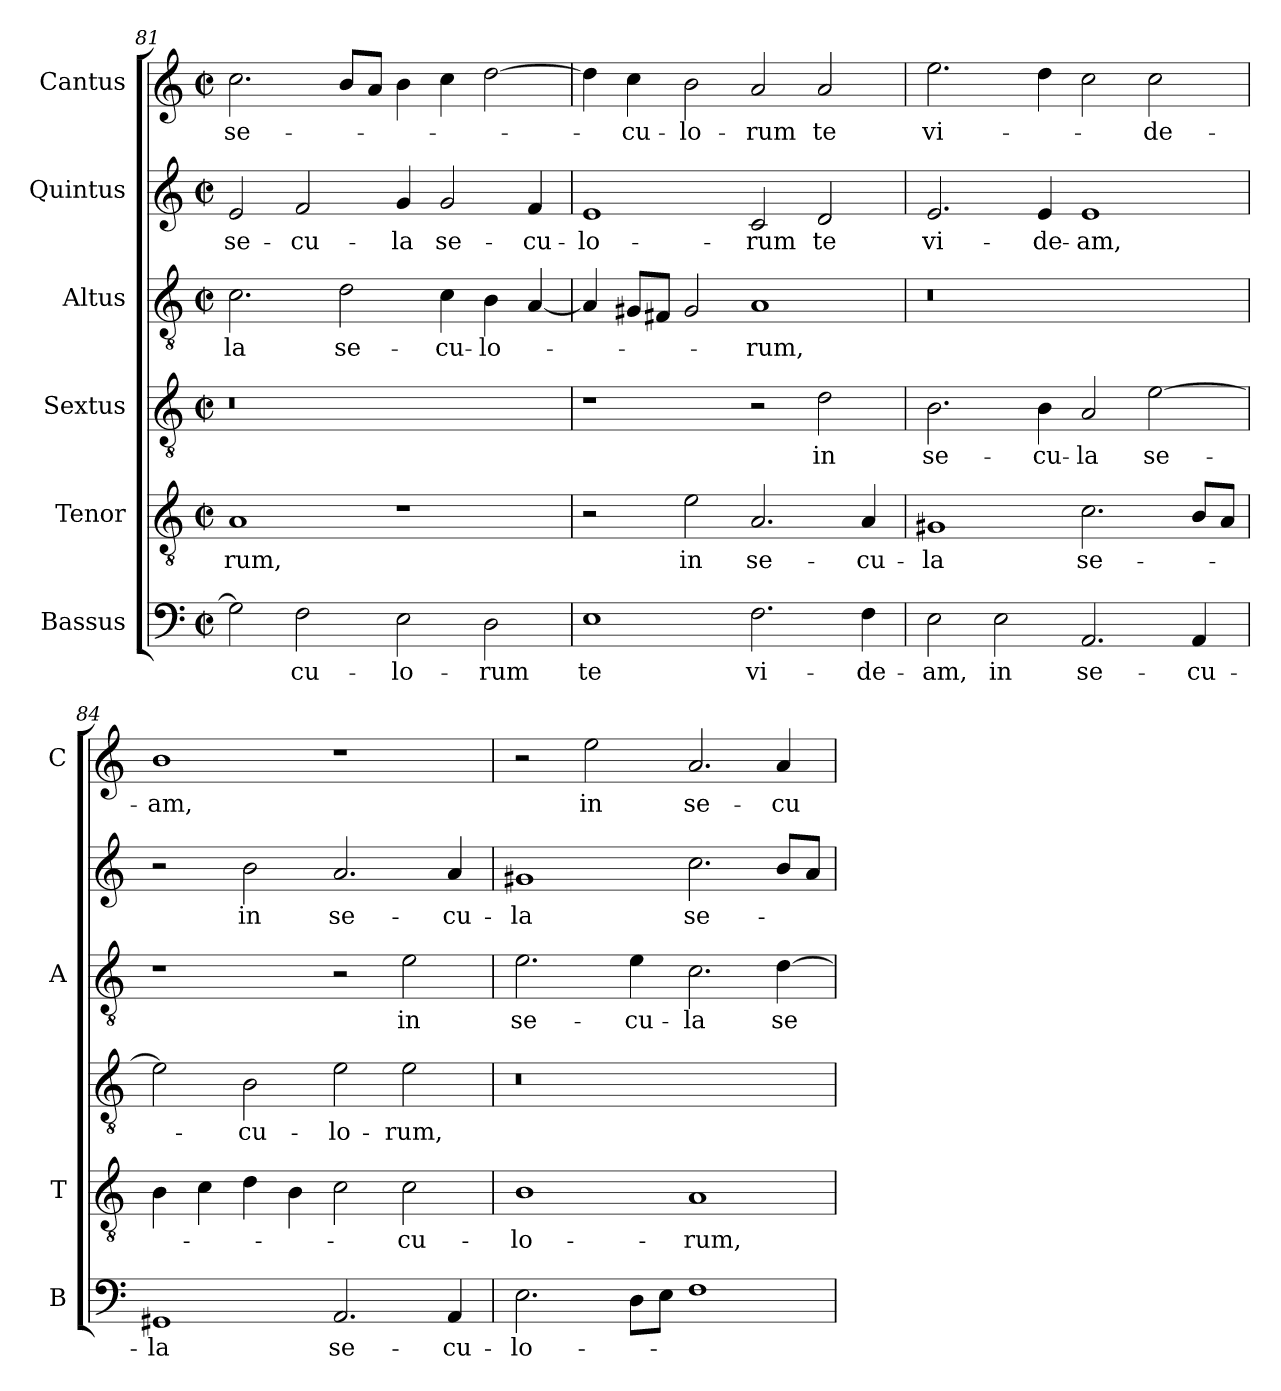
**kern	**text	**kern	**text	**kern	**text	**kern	**text	**kern	**text	**kern	**text
*part6	*part6	*part5	*part5	*part4	*part4	*part3	*part3	*part2	*part2	*part1	*part1
*staff6	*staff6	*staff5	*staff5	*staff4	*staff4	*staff3	*staff3	*staff2	*staff2	*staff1	*staff1
*I"Bassus	*	*I"Tenor	*	*I"Sextus	*	*I"Altus	*	*I"Quintus	*	*I"Cantus	*
*I'B	*	*I'T	*	*	*	*I'A	*	*	*	*I'C	*
*clefF4	*	*clefGv2	*	*clefGv2	*	*clefGv2	*	*clefG2	*	*clefG2	*
*k[]	*	*k[]	*	*k[]	*	*k[]	*	*k[]	*	*k[]	*
*C:	*	*C:	*	*C:	*	*C:	*	*C:	*	*C:	*
*M2/2	*	*M2/2	*	*M2/2	*	*M2/2	*	*M2/2	*	*M2/2	*
*met(c|)	*	*met(c|)	*	*met(c|)	*	*met(c|)	*	*met(c|)	*	*met(c|)	*
=81	=81	=81	=81	=81	=81	=81	=81	=81	=81	=81	=81
2G\]	.	1A	-rum,	0r	.	2.c\	-la	2e/	se-	2.cc\	se-
2F\	-cu-	.	.	.	.	.	.	2f/	-cu-	.	.
.	.	.	.	.	.	2d\	se-	.	.	8b/L	.
.	.	.	.	.	.	.	.	.	.	8a/J	.
2E\	-lo-	1r	.	.	.	.	.	4g/	-la	4b\	.
.	.	.	.	.	.	4c\	-cu-	2g/	se-	4cc\	.
2D\	-rum	.	.	.	.	4B\	-lo-	.	.	[2dd\	.
.	.	.	.	.	.	[4A/	.	4f/	-cu-	.	.
!!LO:LB:g=z
=82	=82	=82	=82	=82	=82	=82	=82	=82	=82	=82	=82
1E	te	2r	.	1r	.	4A/]	.	1e	-lo-	4dd\]	.
.	.	.	.	.	.	8G#X/L	.	.	.	4cc\	-cu-
.	.	.	.	.	.	8F#X/J	.	.	.	.	.
.	.	2e\	in	.	.	2G#/	.	.	.	2b\	-lo-
2.F\	vi-	2.A/	se-	2r	.	1A	-rum,	2c/	-rum	2a/	-rum
.	.	.	.	2d\	in	.	.	2d/	te	2a/	te
4F\	-de-	4A/	-cu-	.	.	.	.	.	.	.	.
=83	=83	=83	=83	=83	=83	=83	=83	=83	=83	=83	=83
2E\	-am,	1G#X	-la	2.B\	se-	0r	.	2.e/	vi-	2.ee\	vi-
2E\	in	.	.	.	.	.	.	.	.	.	.
.	.	.	.	4B\	-cu-	.	.	4e/	-de-	4dd\	.
2.AA/	se-	2.c\	se-	2A/	-la	.	.	1e	-am,	2cc\	.
.	.	.	.	[2e\	se-	.	.	.	.	2cc\	-de-
4AA/	-cu-	8B/L	.	.	.	.	.	.	.	.	.
.	.	8A/J	.	.	.	.	.	.	.	.	.
=84	=84	=84	=84	=84	=84	=84	=84	=84	=84	=84	=84
1GG#X	-la	4B\	.	2e\]	.	1r	.	2r	.	1b	-am,
.	.	4c\	.	.	.	.	.	.	.	.	.
.	.	4d\	.	2B\	-cu-	.	.	2b\	in	.	.
.	.	4B\	.	.	.	.	.	.	.	.	.
2.AA/	se-	2c\	.	2e\	-lo-	2r	.	2.a/	se-	1r	.
.	.	2c\	-cu-	2e\	-rum,	2e\	in	.	.	.	.
4AA/	-cu-	.	.	.	.	.	.	4a/	-cu-	.	.
!!LO:PB:g=z
=85	=85	=85	=85	=85	=85	=85	=85	=85	=85	=85	=85
2.E\	-lo-	1B	-lo-	0r	.	2.e\	se-	1g#X	-la	2r	.
.	.	.	.	.	.	.	.	.	.	2ee\	in
8D\L	.	.	.	.	.	4e\	-cu-	.	.	.	.
8E\J	.	.	.	.	.	.	.	.	.	.	.
1F	.	1A	-rum,	.	.	2.c\	-la	2.cc\	se-	2.a/	se-
.	.	.	.	.	.	[4d\	se-	8b/L	.	4a/	-cu-
.	.	.	.	.	.	.	.	8a/J	.	.	.
=	=	=	=	=	=	=	=	=	=	=	=
*-	*-	*-	*-	*-	*-	*-	*-	*-	*-	*-	*-
